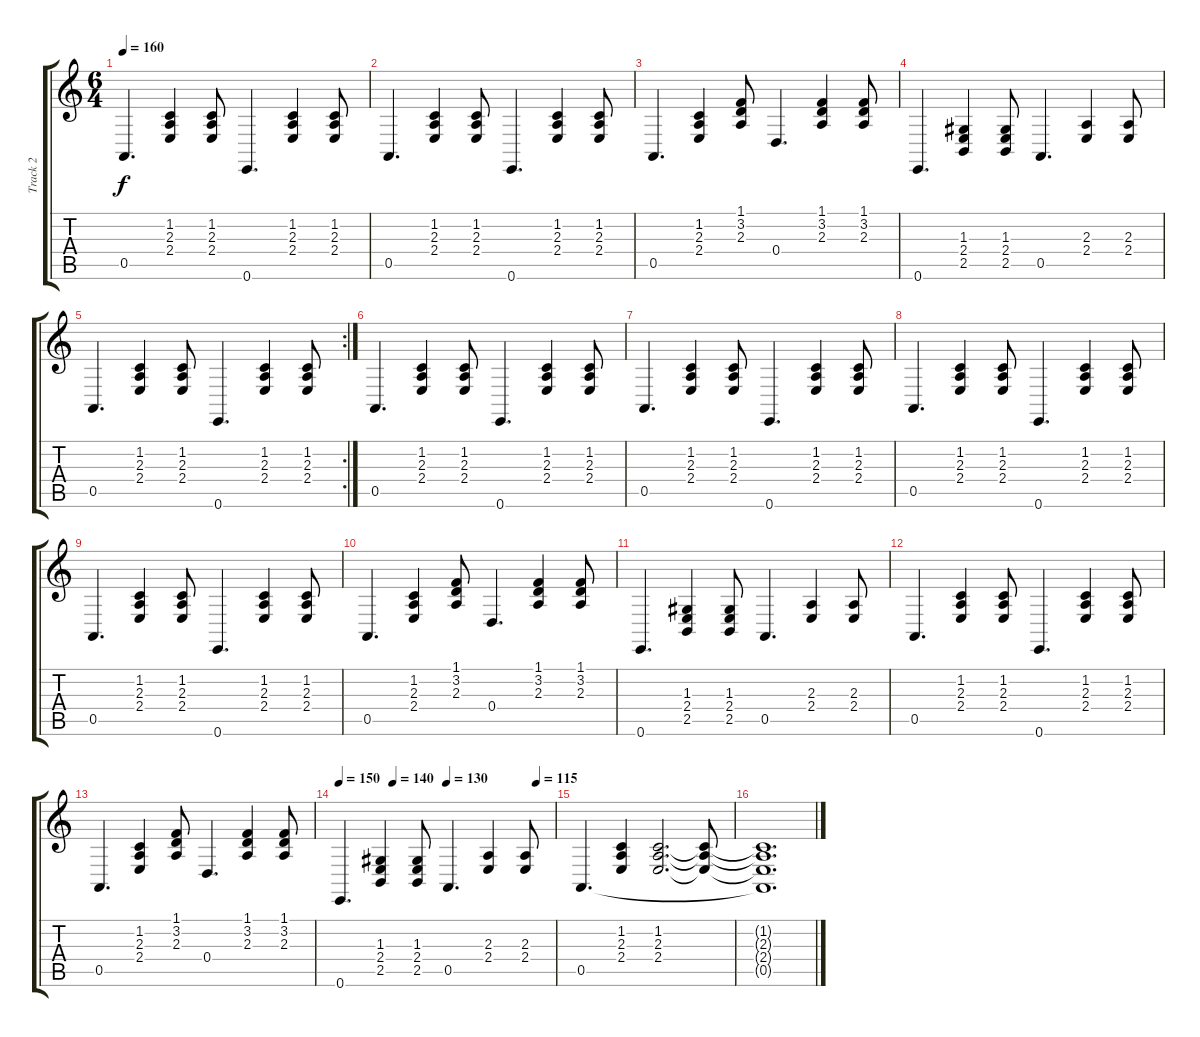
\track ("Track 2" "Track 2") {instrument brightacousticpiano}
\staff {score tabs}
\tuning (E4 B3 G3 D3 A2 E2) {hide}
\ts (6 4)
\tempo 160
\clef g2
\ks c
0.5.4{d dy f} (1.2 2.3 2.4).4 (1.2 2.3 2.4).8 0.6.4{d} (1.2 2.3 2.4).4 (1.2 2.3 2.4).8 |
0.5.4{d} (1.2 2.3 2.4).4 (1.2 2.3 2.4).8 0.6.4{d} (1.2 2.3 2.4).4 (1.2 2.3 2.4).8 |
0.5.4{d} (1.2 2.3 2.4).4 (1.1 3.2 2.3).8 0.4.4{d} (1.1 3.2 2.3).4 (1.1 3.2 2.3).8 |
0.6.4{d} (1.3 2.4 2.5).4 (1.3 2.4 2.5).8 0.5.4{d} (2.3 2.4).4 (2.3 2.4).8 |
\rc 2
0.5.4{d} (1.2 2.3 2.4).4 (1.2 2.3 2.4).8 0.6.4{d} (1.2 2.3 2.4).4 (1.2 2.3 2.4).8 |
0.5.4{d} (1.2 2.3 2.4).4 (1.2 2.3 2.4).8 0.6.4{d} (1.2 2.3 2.4).4 (1.2 2.3 2.4).8 |
0.5.4{d} (1.2 2.3 2.4).4 (1.2 2.3 2.4).8 0.6.4{d} (1.2 2.3 2.4).4 (1.2 2.3 2.4).8 |
0.5.4{d} (1.2 2.3 2.4).4 (1.2 2.3 2.4).8 0.6.4{d} (1.2 2.3 2.4).4 (1.2 2.3 2.4).8 |
0.5.4{d} (1.2 2.3 2.4).4 (1.2 2.3 2.4).8 0.6.4{d} (1.2 2.3 2.4).4 (1.2 2.3 2.4).8 |
0.5.4{d} (1.2 2.3 2.4).4 (1.1 3.2 2.3).8 0.4.4{d} (1.1 3.2 2.3).4 (1.1 3.2 2.3).8 |
0.6.4{d} (1.3 2.4 2.5).4 (1.3 2.4 2.5).8 0.5.4{d} (2.3 2.4).4 (2.3 2.4).8 |
0.5.4{d} (1.2 2.3 2.4).4 (1.2 2.3 2.4).8 0.6.4{d} (1.2 2.3 2.4).4 (1.2 2.3 2.4).8 |
0.5.4{d} (1.2 2.3 2.4).4 (1.1 3.2 2.3).8 0.4.4{d} (1.1 3.2 2.3).4 (1.1 3.2 2.3).8 |
\tempo 150
\tempo (140 0.25)
\tempo (130 0.5)
\tempo (115 0.9166666666666666)
0.6.4{d} (1.3 2.4 2.5).4 (1.3 2.4 2.5).8 0.5.4{d} (2.3 2.4).4 (2.3 2.4).8 |
0.5.4{d} (1.2 2.3 2.4).4 (1.2 2.3 2.4).2{d} (1.2{t} 2.3{t} 2.4{t}).8 |
(1.2{t} 2.3{t} 2.4{t} 0.5{t}).1{d}
